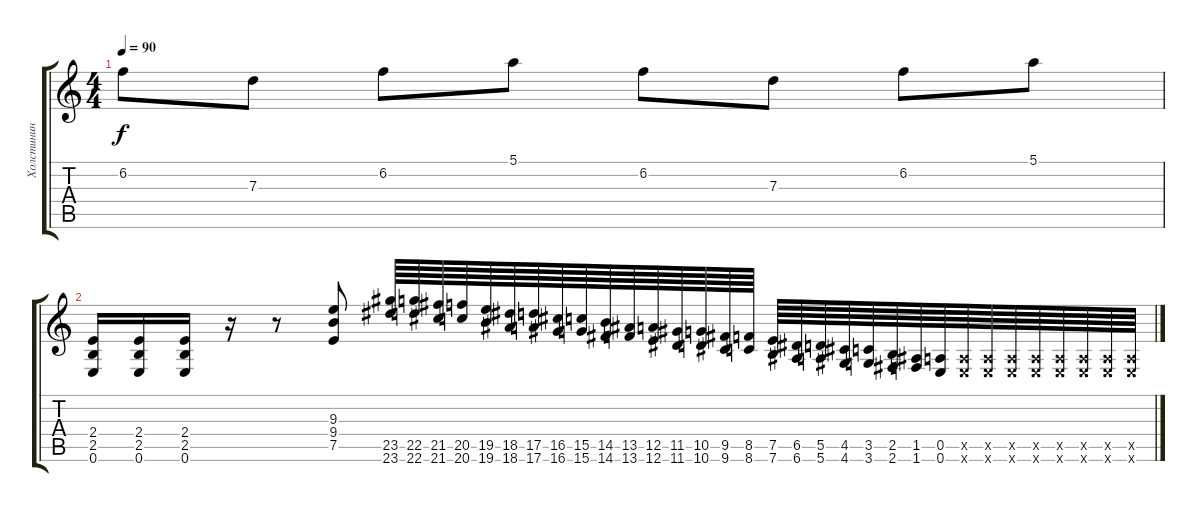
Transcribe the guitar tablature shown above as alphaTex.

\track ("Холстинин (Guitar 1)" "Холстинин ") {instrument distortionguitar}
\staff {score tabs}
\tuning (E4 B3 G3 D3 A2 E2) {hide}
\ts (4 4)
\tempo 90
\clef g2
\ks c
6.2.8{dy f volume 4} 7.3.8 6.2.8 5.1.8 6.2.8 7.3.8 6.2.8 5.1.8 |
(2.4 2.5 0.6).16{volume 1 instrument distortionguitar} (2.4 2.5 0.6).16 (2.4 2.5 0.6).16 r.16 r.8 (9.3 9.4 7.5).8 (23.5 23.6).64 (22.5 22.6).64 (21.5 21.6).64 (20.5 20.6).64 (19.5 19.6).64 (18.5 18.6).64 (17.5 17.6).64 (16.5 16.6).64 (15.5 15.6).64 (14.5 14.6).64 (13.5 13.6).64 (12.5 12.6).64 (11.5 11.6).64 (10.5 10.6).64 (9.5 9.6).64 (8.5 8.6).64 (7.5 7.6).64 (6.5 6.6).64 (5.5 5.6).64 (4.5 4.6).64 (3.5 3.6).64 (2.5 2.6).64 (1.5 1.6).64 (0.5 0.6).64 (0.5{x} 0.6{x}).64 (0.5{x} 0.6{x}).64 (0.5{x} 0.6{x}).64 (0.5{x} 0.6{x}).64 (0.5{x} 0.6{x}).64 (0.5{x} 0.6{x}).64 (0.5{x} 0.6{x}).64 (0.5{x} 0.6{x}).64
